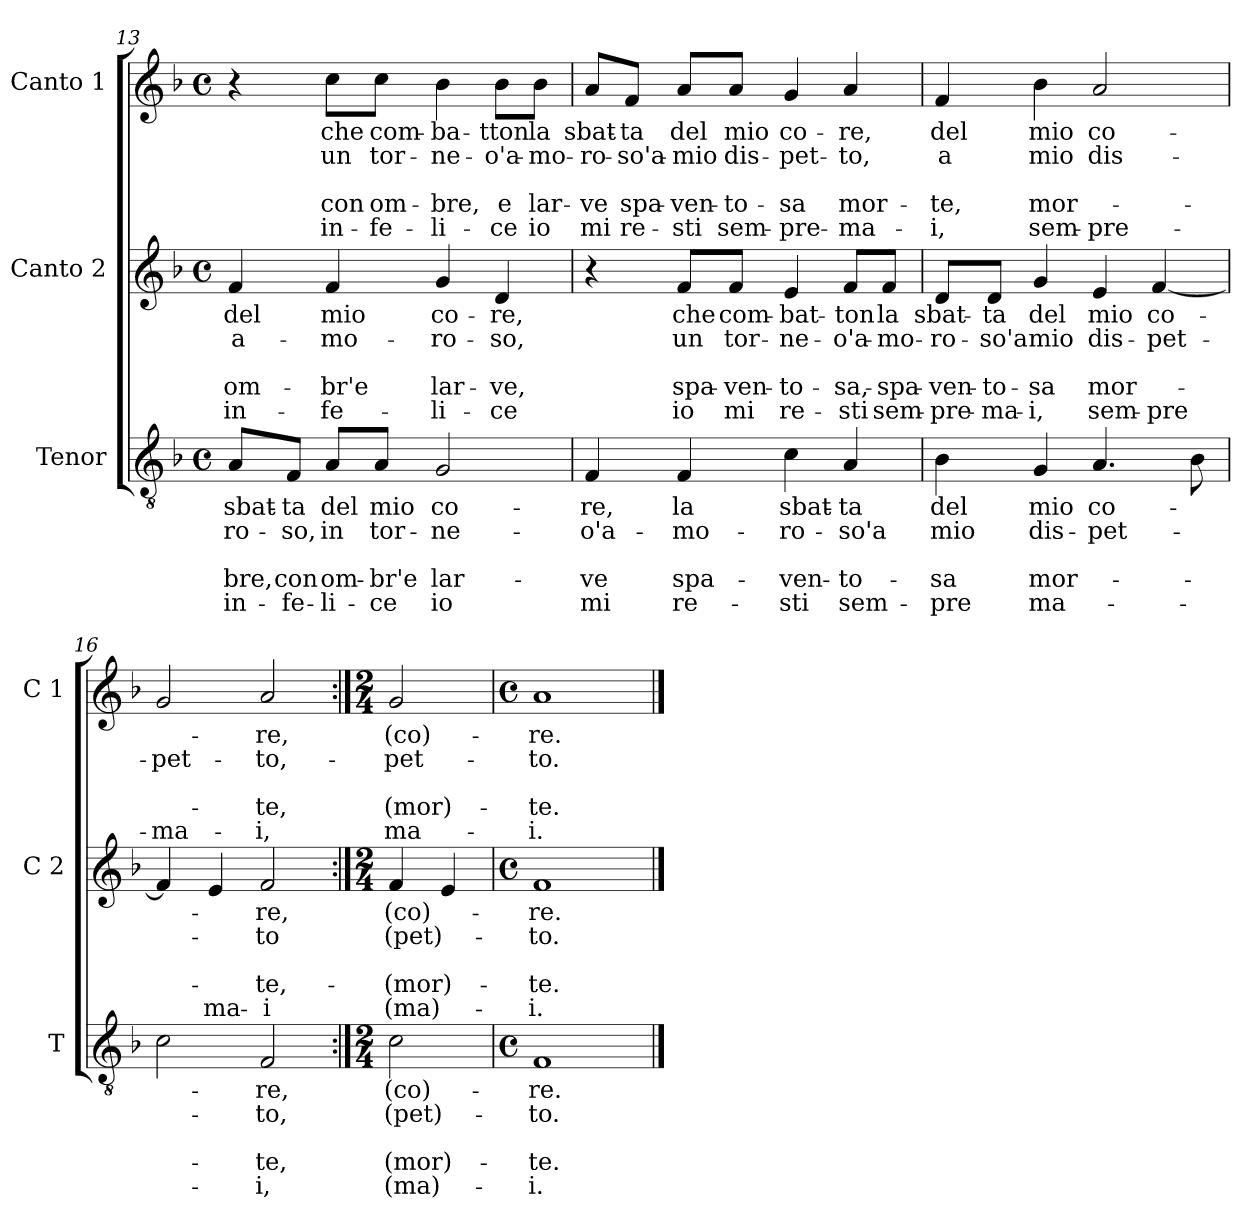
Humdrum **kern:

**kern	**text	**text	**text	**text	**text	**kern	**text	**text	**text	**text	**text	**kern	**text	**text	**text	**text	**text
*part3	*part3	*part3	*part3	*part3	*part3	*part2	*part2	*part2	*part2	*part2	*part2	*part1	*part1	*part1	*part1	*part1	*part1
*staff3	*staff3	*staff3	*staff3	*staff3	*staff3	*staff2	*staff2	*staff2	*staff2	*staff2	*staff2	*staff1	*staff1	*staff1	*staff1	*staff1	*staff1
*I"Tenor	*	*	*	*	*	*I"Canto 2	*	*	*	*	*	*I"Canto 1	*	*	*	*	*
*I'T	*	*	*	*	*	*I'C 2	*	*	*	*	*	*I'C 1	*	*	*	*	*
*clefGv2	*	*	*	*	*	*clefG2	*	*	*	*	*	*clefG2	*	*	*	*	*
*k[b-]	*	*	*	*	*	*k[b-]	*	*	*	*	*	*k[b-]	*	*	*	*	*
*F:	*	*	*	*	*	*F:	*	*	*	*	*	*F:	*	*	*	*	*
*M4/4	*	*	*	*	*	*M4/4	*	*	*	*	*	*M4/4	*	*	*	*	*
*met(c)	*	*	*	*	*	*met(c)	*	*	*	*	*	*met(c)	*	*	*	*	*
=13	=13	=13	=13	=13	=13	=13	=13	=13	=13	=13	=13	=13	=13	=13	=13	=13	=13
!	!LO:LY:b	!LO:LY:b	!	!LO:LY:b	!LO:LY:b	!	!LO:LY:b	!LO:LY:b	!	!LO:LY:b	!LO:LY:b	!	!	!	!	!	!
8A/L	sbat-	-ro-	.	-bre,	in-	4f/	del	a-	.	om-	in-	4r	.	.	.	.	.
!	!LO:LY:b	!LO:LY:b	!	!LO:LY:b	!LO:LY:b	!	!	!	!	!	!	!	!	!	!	!	!
8F/J	-ta	-so,	.	con	-fe-	.	.	.	.	.	.	.	.	.	.	.	.
!	!LO:LY:b	!LO:LY:b	!	!LO:LY:b	!LO:LY:b	!	!LO:LY:b	!LO:LY:b	!	!LO:LY:b	!LO:LY:b	!	!LO:LY:b	!LO:LY:b	!	!LO:LY:b	!LO:LY:b
8A/L	del	in	.	om-	-li-	4f/	mio	-mo-	.	-br'e	-fe-	8cc\L	che	un	.	con	in-
!	!LO:LY:b	!LO:LY:b	!	!LO:LY:b	!LO:LY:b	!	!	!	!	!	!	!	!LO:LY:b	!LO:LY:b	!	!LO:LY:b	!LO:LY:b
8A/J	mio	tor-	.	-br'e	-ce	.	.	.	.	.	.	8cc\J	com-	tor-	.	om-	-fe-
!	!LO:LY:b	!LO:LY:b	!	!LO:LY:b	!LO:LY:b	!	!LO:LY:b	!LO:LY:b	!	!LO:LY:b	!LO:LY:b	!	!LO:LY:b	!LO:LY:b	!	!LO:LY:b	!LO:LY:b
2G/	co-	-ne-	.	lar-	io	4g/	co-	-ro-	.	lar-	-li-	4b-\	-ba-	-ne-	.	-bre,	-li-
!	!	!	!	!	!	!	!LO:LY:b	!LO:LY:b	!	!LO:LY:b	!LO:LY:b	!	!LO:LY:b	!LO:LY:b	!	!LO:LY:b	!LO:LY:b
.	.	.	.	.	.	4d/	-re,	-so,	.	-ve,	-ce	8b-\L	-tton	-o'a-	.	e	-ce
!	!	!	!	!	!	!	!	!	!	!	!	!	!LO:LY:b	!LO:LY:b	!	!LO:LY:b	!LO:LY:b
.	.	.	.	.	.	.	.	.	.	.	.	8b-\J	la	-mo-	.	lar-	io
!!LO:LB:g=z
=14	=14	=14	=14	=14	=14	=14	=14	=14	=14	=14	=14	=14	=14	=14	=14	=14	=14
!	!LO:LY:b	!LO:LY:b	!	!LO:LY:b	!LO:LY:b	!	!	!	!	!	!	!	!LO:LY:b	!LO:LY:b	!	!LO:LY:b	!LO:LY:b
4F/	-re,	-o'a-	.	-ve	mi	4r	.	.	.	.	.	8a/L	sbat-	-ro-	.	-ve	mi
!	!	!	!	!	!	!	!	!	!	!	!	!	!LO:LY:b	!LO:LY:b	!	!LO:LY:b	!LO:LY:b
.	.	.	.	.	.	.	.	.	.	.	.	8f/J	-ta	-so'a-	.	spa-	re-
!	!LO:LY:b	!LO:LY:b	!	!LO:LY:b	!LO:LY:b	!	!LO:LY:b	!LO:LY:b	!	!LO:LY:b	!LO:LY:b	!	!LO:LY:b	!LO:LY:b	!	!LO:LY:b	!LO:LY:b
4F/	la	-mo-	.	spa-	re-	8f/L	che	un	.	spa-	io	8a/L	del	-mio	.	-ven-	-sti
!	!	!	!	!	!	!	!LO:LY:b	!LO:LY:b	!	!LO:LY:b	!LO:LY:b	!	!LO:LY:b	!LO:LY:b	!	!LO:LY:b	!LO:LY:b
.	.	.	.	.	.	8f/J	com-	tor-	.	-ven-	mi	8a/J	mio	dis-	.	-to-	sem-
!	!LO:LY:b	!LO:LY:b	!	!LO:LY:b	!LO:LY:b	!	!LO:LY:b	!LO:LY:b	!	!LO:LY:b	!LO:LY:b	!	!LO:LY:b	!LO:LY:b	!	!LO:LY:b	!LO:LY:b
4c\	sbat-	-ro-	.	-ven-	-sti	4e/	-bat-	-ne-	.	-to-	re-	4g/	co-	-pet-	.	-sa	-pre-
!	!LO:LY:b	!LO:LY:b	!	!LO:LY:b	!LO:LY:b	!	!LO:LY:b	!LO:LY:b	!	!LO:LY:b	!LO:LY:b	!	!LO:LY:b	!LO:LY:b	!	!LO:LY:b	!LO:LY:b
4A/	-ta	-so'a	.	-to-	sem-	8f/L	-ton	-o'a-	.	-sa,-	-sti	4a/	-re,	-to,	.	mor-	-ma-
!	!	!	!	!	!	!	!LO:LY:b	!LO:LY:b	!	!LO:LY:b	!LO:LY:b	!	!	!	!	!	!
.	.	.	.	.	.	8f/J	la	-mo-	.	-spa-	sem-	.	.	.	.	.	.
=15	=15	=15	=15	=15	=15	=15	=15	=15	=15	=15	=15	=15	=15	=15	=15	=15	=15
!	!LO:LY:b	!LO:LY:b	!	!LO:LY:b	!LO:LY:b	!	!LO:LY:b	!LO:LY:b	!	!LO:LY:b	!LO:LY:b	!	!LO:LY:b	!LO:LY:b	!	!LO:LY:b	!LO:LY:b
4B-\	del	mio	.	-sa	-pre	8d/L	sbat-	-ro-	.	-ven-	-pre-	4f/	del	a	.	-te,	-i,
!	!	!	!	!	!	!	!LO:LY:b	!LO:LY:b	!	!LO:LY:b	!LO:LY:b	!	!	!	!	!	!
.	.	.	.	.	.	8d/J	-ta	-so'a	.	-to-	-ma-	.	.	.	.	.	.
!	!LO:LY:b	!LO:LY:b	!	!LO:LY:b	!LO:LY:b	!	!LO:LY:b	!LO:LY:b	!	!LO:LY:b	!LO:LY:b	!	!LO:LY:b	!LO:LY:b	!	!LO:LY:b	!LO:LY:b
4G/	mio	dis-	.	mor-	ma-	4g/	del	mio	.	-sa	-i,	4b-\	mio	mio	.	mor-	sem-
!	!LO:LY:b	!LO:LY:b	!	!	!	!	!LO:LY:b	!LO:LY:b	!	!LO:LY:b	!LO:LY:b	!	!LO:LY:b	!LO:LY:b	!	!	!LO:LY:b
4.A/	co-	-pet-	.	.	.	4e/	mio	dis-	.	mor-	sem-	2a/	co-	dis-	.	.	-pre-
!	!	!	!	!	!	!	!LO:LY:b	!LO:LY:b	!	!	!LO:LY:b	!	!	!	!	!	!
.	.	.	.	.	.	[4f/	co-	-pet-	.	.	-pre	.	.	.	.	.	.
8B-\	.	.	.	.	.	.	.	.	.	.	.	.	.	.	.	.	.
=16	=16	=16	=16	=16	=16	=16	=16	=16	=16	=16	=16	=16	=16	=16	=16	=16	=16
!	!	!	!	!	!	!	!	!	!	!	!	!	!	!LO:LY:b	!	!	!LO:LY:b
2c\	.	.	.	.	.	4f/]	.	.	.	.	.	2g/	.	-pet-	.	.	-ma-
!	!	!	!	!	!	!	!	!	!	!	!LO:LY:b	!	!	!	!	!	!
.	.	.	.	.	.	4e/	.	.	.	.	ma-	.	.	.	.	.	.
!	!LO:LY:b	!LO:LY:b	!	!LO:LY:b	!LO:LY:b	!	!LO:LY:b	!LO:LY:b	!	!LO:LY:b	!LO:LY:b	!	!LO:LY:b	!LO:LY:b	!	!LO:LY:b	!LO:LY:b
2F/	-re,	-to,	.	-te,	-i,	2f/	-re,	-to	.	-te,-	-i	2a/	-re,	-to,-	.	-te,	-i,
=17:|!	=17:|!	=17:|!	=17:|!	=17:|!	=17:|!	=17:|!	=17:|!	=17:|!	=17:|!	=17:|!	=17:|!	=17:|!	=17:|!	=17:|!	=17:|!	=17:|!	=17:|!
*M2/4	*	*	*	*	*	*M2/4	*	*	*	*	*	*M2/4	*	*	*	*	*
!	!LO:LY:b	!LO:LY:b	!	!LO:LY:b	!LO:LY:b	!	!LO:LY:b	!LO:LY:b	!	!LO:LY:b	!LO:LY:b	!	!LO:LY:b	!LO:LY:b	!	!LO:LY:b	!LO:LY:b
2c\	(co)-	(pet)-	.	(mor)-	(ma)-	4f/	(co)-	(pet)-	.	-(mor)-	(ma)-	2g/	(co)-	-pet-	.	(mor)-	ma-
.	.	.	.	.	.	4e/	.	.	.	.	.	.	.	.	.	.	.
=18	=18	=18	=18	=18	=18	=18	=18	=18	=18	=18	=18	=18	=18	=18	=18	=18	=18
*M4/4	*	*	*	*	*	*M4/4	*	*	*	*	*	*M4/4	*	*	*	*	*
*met(c)	*	*	*	*	*	*met(c)	*	*	*	*	*	*met(c)	*	*	*	*	*
!	!LO:LY:b	!LO:LY:b	!	!LO:LY:b	!LO:LY:b	!	!LO:LY:b	!LO:LY:b	!	!LO:LY:b	!LO:LY:b	!	!LO:LY:b	!LO:LY:b	!	!LO:LY:b	!LO:LY:b
1F	-re.	-to.	.	-te.	-i.	1f	-re.	-to.	.	-te.	-i.	1a	-re.	-to.	.	-te.	-i.
==	==	==	==	==	==	==	==	==	==	==	==	==	==	==	==	==	==
*-	*-	*-	*-	*-	*-	*-	*-	*-	*-	*-	*-	*-	*-	*-	*-	*-	*-
